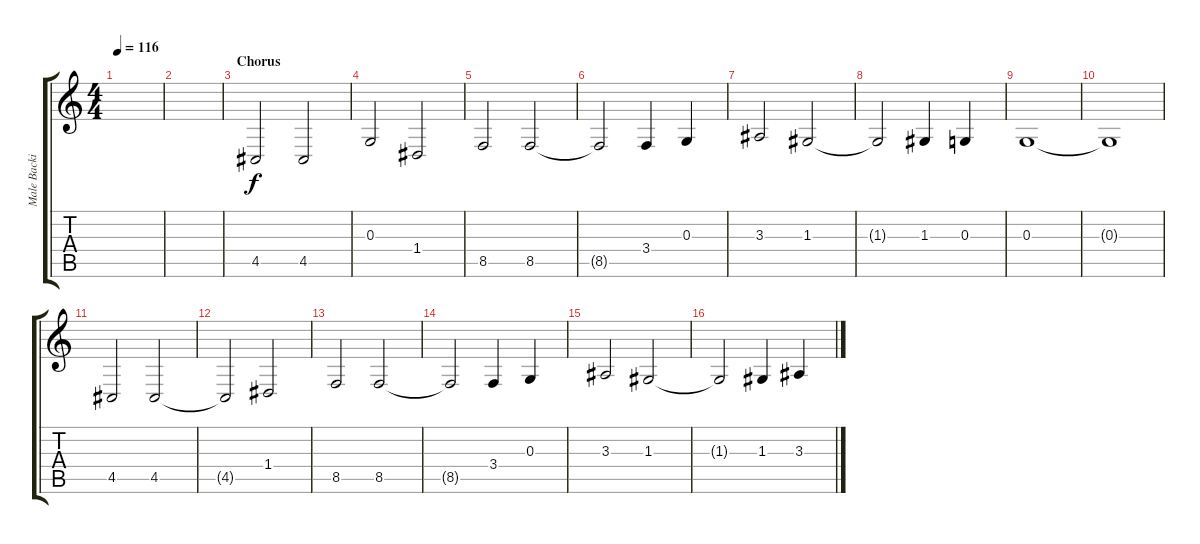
\track ("Male Backing Vocals" "Male Backi") {instrument ocarina}
\staff {score tabs}
\tuning (E4 B3 G3 D3 A2 E2) {hide}
\ts (4 4)
\tempo 116
\clef g2
\ks c
|
|
\section ("" "Chorus")
4.5.2 4.5.2 |
0.3.2 1.4.2 |
8.5.2 8.5.2 |
8.5{t}.2 3.4.4 0.3.4 |
3.3.2 1.3.2 |
1.3{t}.2 1.3.4 0.3.4 |
0.3.1 |
0.3{t}.1 |
4.5.2 4.5.2 |
4.5{t}.2 1.4.2 |
8.5.2 8.5.2 |
8.5{t}.2 3.4.4 0.3.4 |
3.3.2 1.3.2 |
1.3{t}.2 1.3.4 3.3.4
